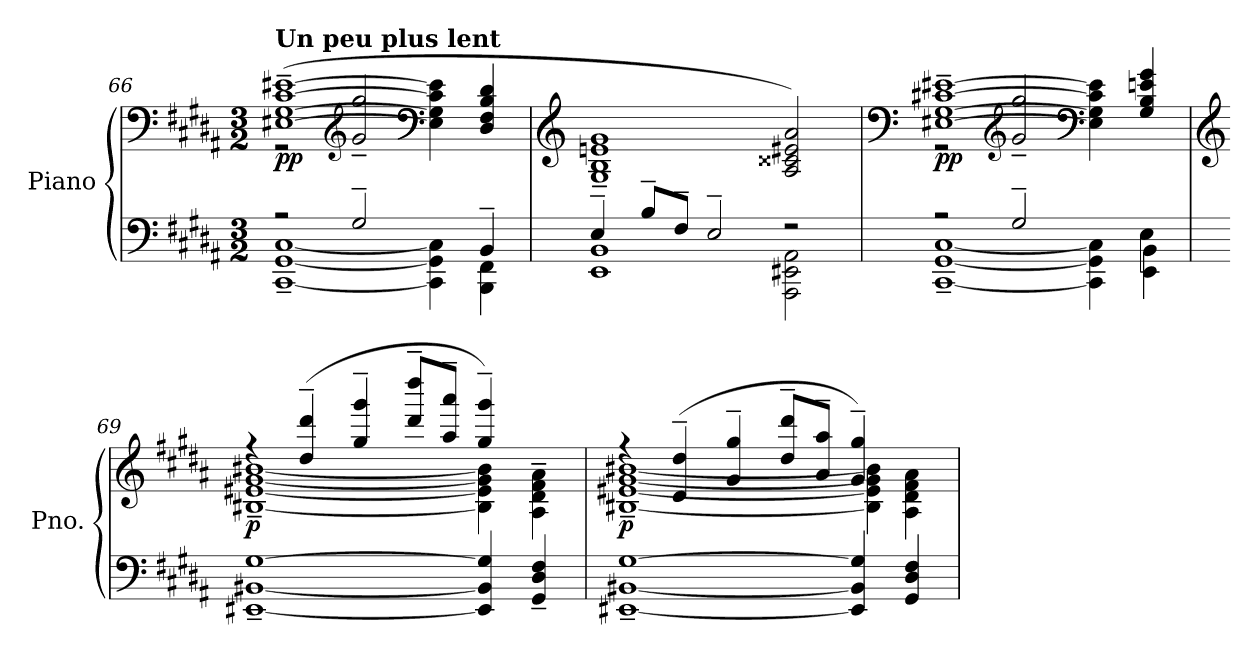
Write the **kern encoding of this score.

**kern	**kern	**dynam
*part1	*part1	*part1
*staff2	*staff1	*staff1/2
*I"Piano	*	*
*I'Pno.	*	*
*clefF4	*clefF4	*
*k[f#c#g#d#a#]	*k[f#c#g#d#a#]	*
*M3/2	*M3/2	*
=66	=66	=66
*^	*^	*
!	!	!LO:TX:a:B:t=Un peu plus lent	!	!
!	!	!	!	!LO:DY:b
2r	[1CC#~ [1GG#~ [1C#~	(>[1E#X~ [1G#~ [1c#~ [1e#X~	2r	pp
*	*	*clefG2	*	*
2G#~/	.	.	2g#/~ 2gg#/~	.
*	*	*clefF4	*	*
4CC#\] 4GG#\] 4C#\]	4ryy	4E#\] 4G#\] 4c#\] 4e#\]	2ryy	.
4BB~/	4BBB\ 4FF#\	4D#/ 4F#/ 4B/ 4d#/	.	.
*	*	*v	*v	*
=67	=67	=67	=67
*	*	*clefG2	*
4E~/	1EE 1BB	1G#~ 1B~ 1en~ 1g#~	.
8B~/L	.	.	.
8F#~/J	.	.	.
2E~/	.	.	.
2r	2AAA#\ 2EE#X\ 2AA#\	2A#/ 2c##X/ 2e#X/ 2a#/)	.
=68	=68	=68	=68
*	*	*clefF4	*
*	*	*^	*
!	!	!	!	!LO:DY:b
2r	[1CC#~ [1GG#~ [1C#~	[1E#X~ [1G#~ [1c#X~ [1e#X~	2r	pp
*	*	*clefG2	*	*
2G#~/	.	.	2g#/~ 2gg#/~	.
*	*	*clefF4	*	*
4CC#\] 4GG#\] 4C#\]	4ryy	4E#\] 4G#\] 4c#\] 4e#\]	2ryy	.
4E\	4EE\ 4BB\	4G#/ 4B/ 4en/ 4g#/	.	.
*v	*v	*	*	*
!!LO:LB:g=z	!!
=69	=69	=69	=69
*	*clefG2	*	*
*^	*	*	*
!	!	!	!	!LO:DY:b
*v	*v	*	*	*
[1EE#X~ [1BB#X~ [1G#~	4rff	(<[1B#X~ [1e#X~ [1g#~ [1b#X~	p
.	(>4dd#/~ 4ddd#/~	.	.
.	4gg#/~ 4ggg#/~	.	.
.	8ddd#/~ 8dddd#/~L	.	.
.	8aa#/~ 8aaa#/~J	.	.
4EE#/] 4BB#/] 4G#/]	4gg#/~ 4ggg#/~)	4B#\] 4e#\] 4g#\] 4b#\]	.
4GG#/~ 4D#/~ 4F#/~)	(4A#\~ 4d#\~ 4f#\~ 4a#\~	4ryy	.
=70	=70	=70	=70
!	!	!	!LO:DY:b
[1EE#X~ [1BB#X~ [1G#~	4rff	(<[1B#X~ [1e#X~ [1g#~ [1b#X~	p
.	(>4d#/~ 4dd#/~	.	.
.	4g#/~ 4gg#/~	.	.
.	8dd#/~ 8ddd#/~L	.	.
.	8a#/~ 8aa#/~J	.	.
4EE#/] 4BB#/] 4G#/]	4g#/~ 4gg#/~)	4B#\] 4e#\] 4g#\] 4b#\]	.
4GG#/ 4D#/ 4F#/)	(4A#\ 4d#\ 4f#\ 4a#\	4ryy	.
*	*v	*v	*
=	=	=
*-	*-	*-
